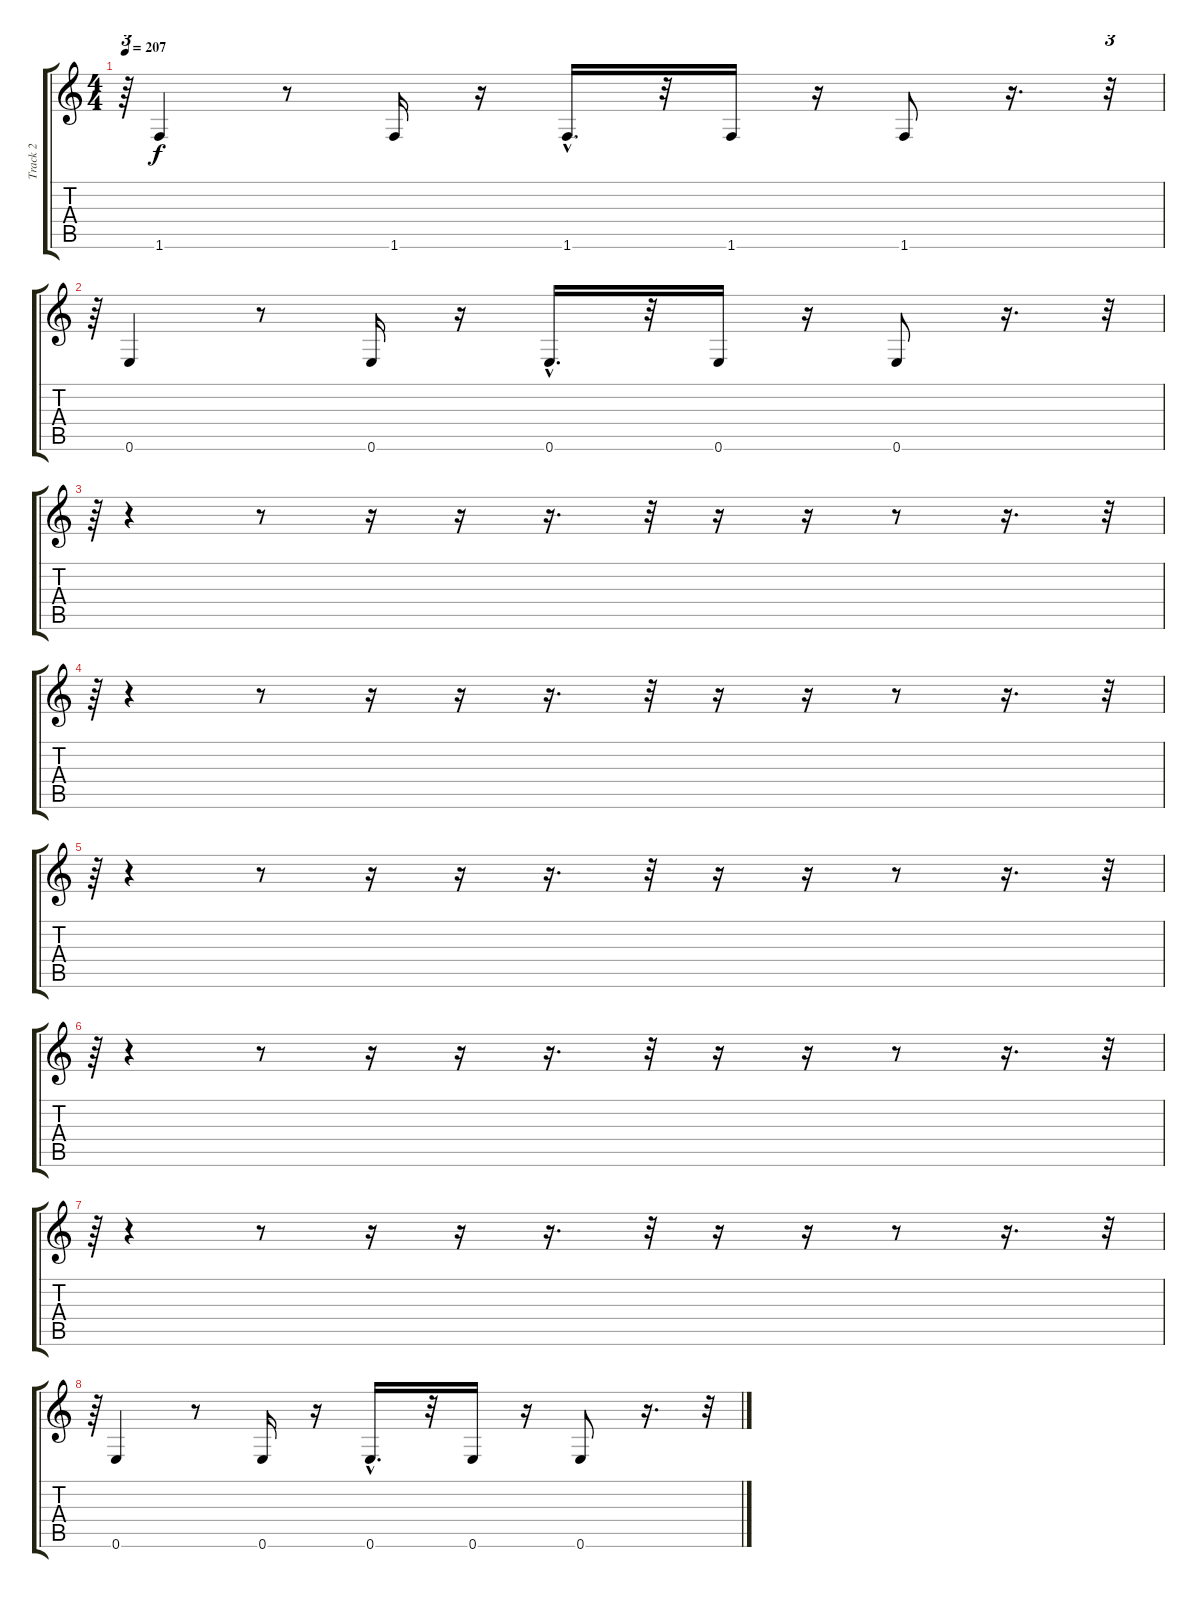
\track ("Track 2" "Track 2") {instrument electricbassfinger}
\staff {score tabs}
\tuning (E4 B3 G3 D3 A2 E2) {hide}
\ts (4 4)
\tempo 207
\clef g2
\ks c
r.64{tu (3 2) dy f} 1.6.4 r.8 1.6.16 r.16 1.6{hac}.16{d} r.32 1.6.16 r.16 1.6.8 r.16{d} r.32{tu (3 2)} |
r.64{tu (3 2)} 0.6.4 r.8 0.6.16 r.16 0.6{hac}.16{d} r.32 0.6.16 r.16 0.6.8 r.16{d} r.32{tu (3 2)} |
r.64{tu (3 2)} r.4 r.8 r.16 r.16 r.16{d} r.32 r.16 r.16 r.8 r.16{d} r.32{tu (3 2)} |
r.64{tu (3 2)} r.4 r.8 r.16 r.16 r.16{d} r.32 r.16 r.16 r.8 r.16{d} r.32{tu (3 2)} |
r.64{tu (3 2)} r.4 r.8 r.16 r.16 r.16{d} r.32 r.16 r.16 r.8 r.16{d} r.32{tu (3 2)} |
r.64{tu (3 2)} r.4 r.8 r.16 r.16 r.16{d} r.32 r.16 r.16 r.8 r.16{d} r.32{tu (3 2)} |
r.64{tu (3 2)} r.4 r.8 r.16 r.16 r.16{d} r.32 r.16 r.16 r.8 r.16{d} r.32{tu (3 2)} |
r.64{tu (3 2)} 0.6.4 r.8 0.6.16 r.16 0.6{hac}.16{d} r.32 0.6.16 r.16 0.6.8 r.16{d} r.32{tu (3 2)}
